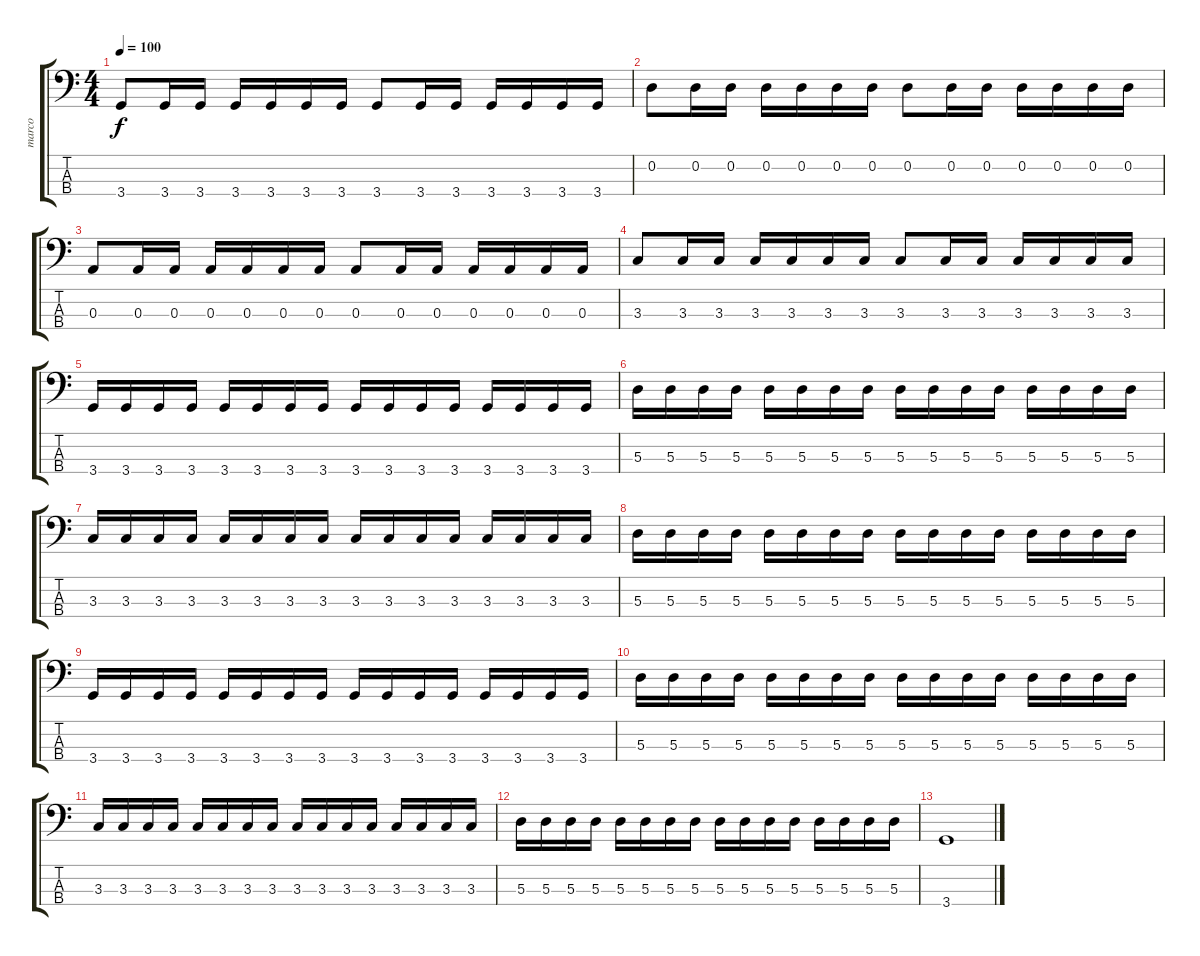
\track ("marco" "marco") {instrument electricbassfinger}
\staff {score tabs}
\tuning (G2 D2 A1 E1) {hide}
\ts (4 4)
\tempo 100
\clef f4
\ks c
3.4.8{dy f} 3.4.16 3.4.16 3.4.16 3.4.16 3.4.16 3.4.16 3.4.8 3.4.16 3.4.16 3.4.16 3.4.16 3.4.16 3.4.16 |
0.2.8 0.2.16 0.2.16 0.2.16 0.2.16 0.2.16 0.2.16 0.2.8 0.2.16 0.2.16 0.2.16 0.2.16 0.2.16 0.2.16 |
0.3.8 0.3.16 0.3.16 0.3.16 0.3.16 0.3.16 0.3.16 0.3.8 0.3.16 0.3.16 0.3.16 0.3.16 0.3.16 0.3.16 |
3.3.8 3.3.16 3.3.16 3.3.16 3.3.16 3.3.16 3.3.16 3.3.8 3.3.16 3.3.16 3.3.16 3.3.16 3.3.16 3.3.16 |
3.4.16 3.4.16 3.4.16 3.4.16 3.4.16 3.4.16 3.4.16 3.4.16 3.4.16 3.4.16 3.4.16 3.4.16 3.4.16 3.4.16 3.4.16 3.4.16 |
5.3.16 5.3.16 5.3.16 5.3.16 5.3.16 5.3.16 5.3.16 5.3.16 5.3.16 5.3.16 5.3.16 5.3.16 5.3.16 5.3.16 5.3.16 5.3.16 |
3.3.16 3.3.16 3.3.16 3.3.16 3.3.16 3.3.16 3.3.16 3.3.16 3.3.16 3.3.16 3.3.16 3.3.16 3.3.16 3.3.16 3.3.16 3.3.16 |
5.3.16 5.3.16 5.3.16 5.3.16 5.3.16 5.3.16 5.3.16 5.3.16 5.3.16 5.3.16 5.3.16 5.3.16 5.3.16 5.3.16 5.3.16 5.3.16 |
3.4.16 3.4.16 3.4.16 3.4.16 3.4.16 3.4.16 3.4.16 3.4.16 3.4.16 3.4.16 3.4.16 3.4.16 3.4.16 3.4.16 3.4.16 3.4.16 |
5.3.16 5.3.16 5.3.16 5.3.16 5.3.16 5.3.16 5.3.16 5.3.16 5.3.16 5.3.16 5.3.16 5.3.16 5.3.16 5.3.16 5.3.16 5.3.16 |
3.3.16 3.3.16 3.3.16 3.3.16 3.3.16 3.3.16 3.3.16 3.3.16 3.3.16 3.3.16 3.3.16 3.3.16 3.3.16 3.3.16 3.3.16 3.3.16 |
5.3.16 5.3.16 5.3.16 5.3.16 5.3.16 5.3.16 5.3.16 5.3.16 5.3.16 5.3.16 5.3.16 5.3.16 5.3.16 5.3.16 5.3.16 5.3.16 |
3.4.1
